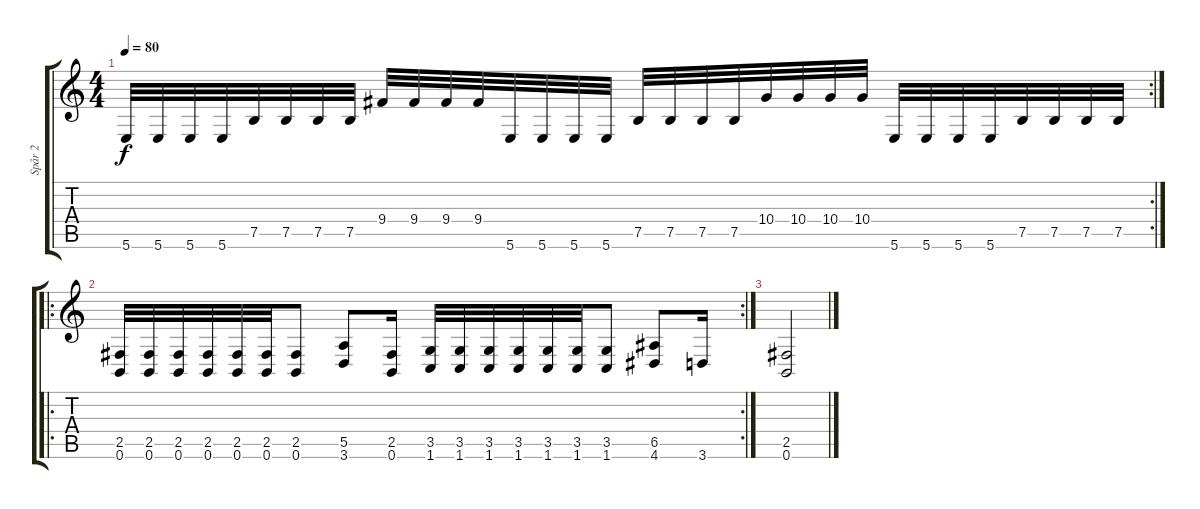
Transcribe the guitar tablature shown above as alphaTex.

\track ("Spår 2" "Spår 2") {instrument distortionguitar}
\staff {score tabs}
\tuning (B3 Gb3 D3 A2 E2 B1) {hide}
\rc 2
\ts (4 4)
\tempo 80
\clef g2
\ks c
5.6.32{dy f} 5.6.32 5.6.32 5.6.32 7.5.32 7.5.32 7.5.32 7.5.32 9.4.32 9.4.32 9.4.32 9.4.32 5.6.32 5.6.32 5.6.32 5.6.32 7.5.32 7.5.32 7.5.32 7.5.32 10.4.32 10.4.32 10.4.32 10.4.32 5.6.32 5.6.32 5.6.32 5.6.32 7.5.32 7.5.32 7.5.32 7.5.32 |
\ro
\rc 2
(2.5 0.6).32 (2.5 0.6).32 (2.5 0.6).32 (2.5 0.6).32 (2.5 0.6).32 (2.5 0.6).32 (2.5 0.6).8 (5.5 3.6).8 (2.5 0.6).16 (3.5 1.6).32 (3.5 1.6).32 (3.5 1.6).32 (3.5 1.6).32 (3.5 1.6).32 (3.5 1.6).32 (3.5 1.6).8 (6.5 4.6).8 3.6.16 |
(2.5 0.6).2
